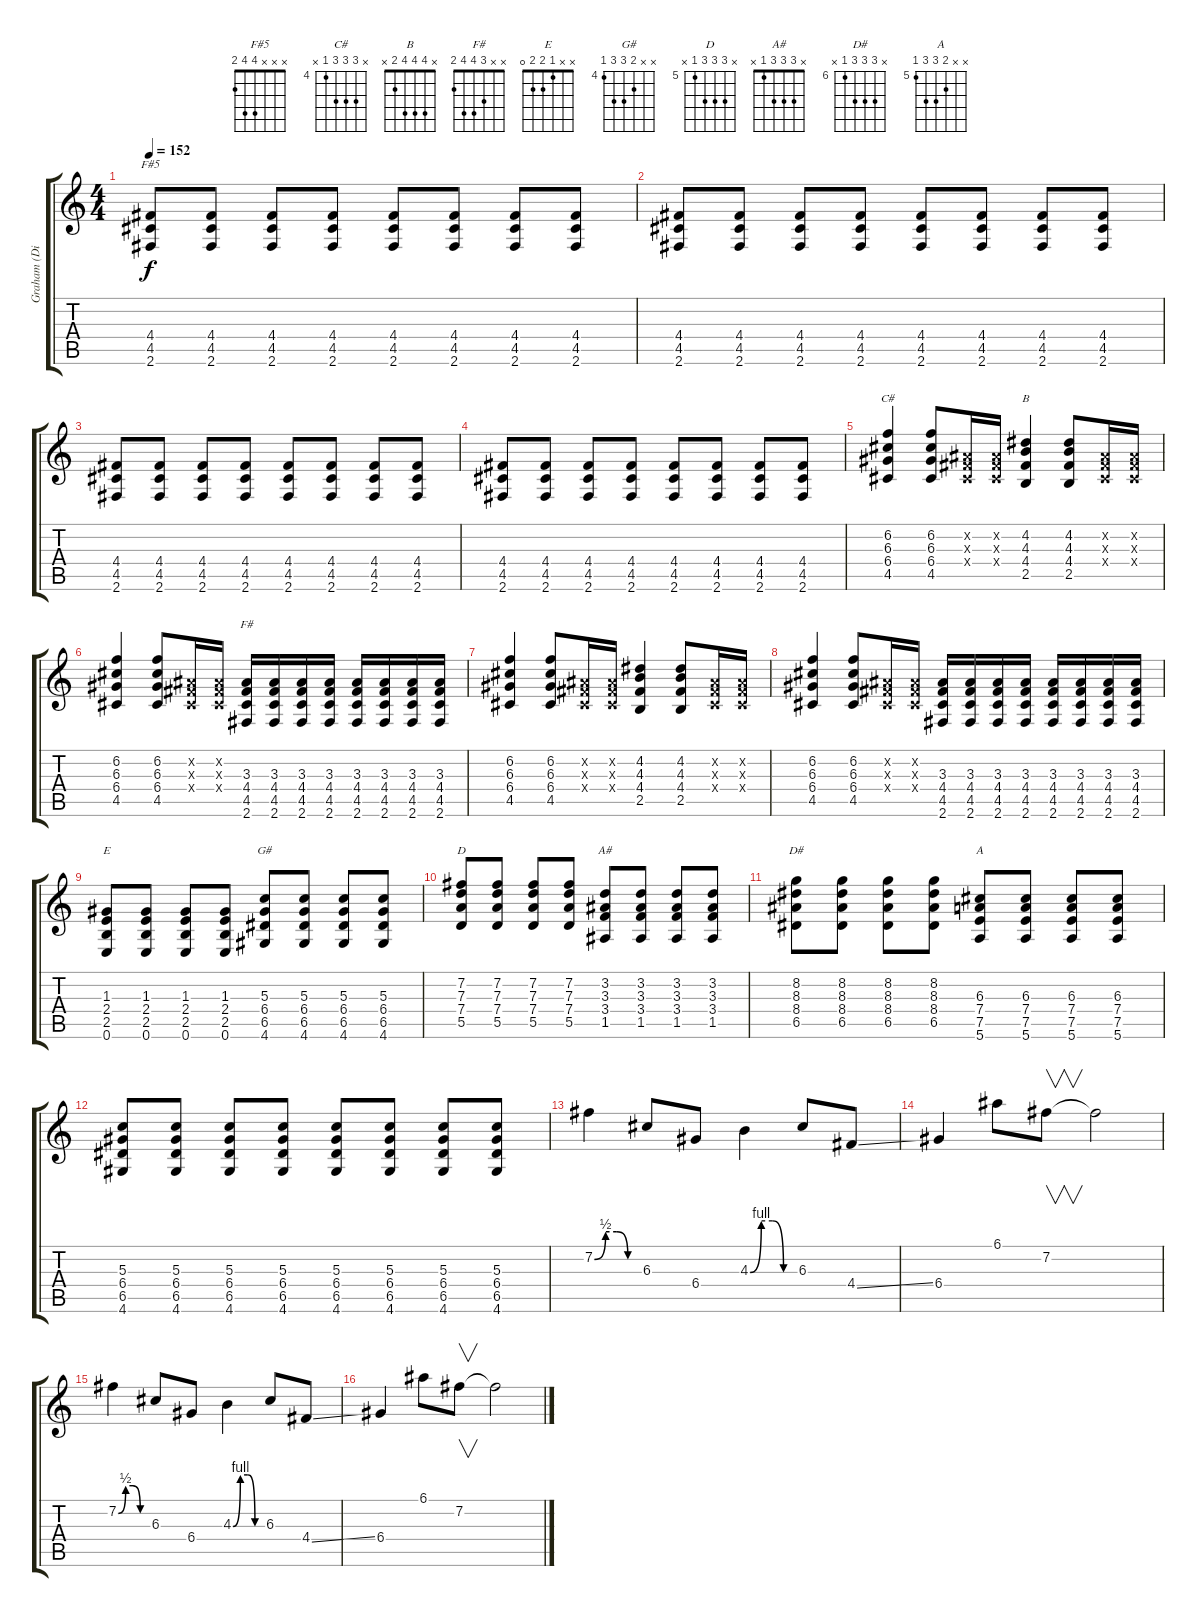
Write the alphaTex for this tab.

\track ("Graham (Disto Guitar)" "Graham (Di") {instrument distortionguitar}
\staff {score tabs}
\tuning (E4 B3 G3 D3 A2 E2) {hide}
\chord ("F#5" x x x 4 4 2)
\chord ("C#" x 6 6 6 4 x) {firstfret 4}
\chord ("B" x 4 4 4 2 x)
\chord ("F#" x x 3 4 4 2)
\chord ("E" x x 1 2 2 0)
\chord ("G#" x x 5 6 6 4) {firstfret 4}
\chord ("D" x 7 7 7 5 x) {firstfret 5}
\chord ("A#" x 3 3 3 1 x)
\chord ("D#" x 8 8 8 6 x) {firstfret 6}
\chord ("A" x x 6 7 7 5) {firstfret 5}
\ts (4 4)
\tempo 152
\clef g2
\ks c
(4.4 4.5 2.6).8{ch "F#5" dy f} (4.4 4.5 2.6).8 (4.4 4.5 2.6).8 (4.4 4.5 2.6).8 (4.4 4.5 2.6).8 (4.4 4.5 2.6).8 (4.4 4.5 2.6).8 (4.4 4.5 2.6).8 |
(4.4 4.5 2.6).8 (4.4 4.5 2.6).8 (4.4 4.5 2.6).8 (4.4 4.5 2.6).8 (4.4 4.5 2.6).8 (4.4 4.5 2.6).8 (4.4 4.5 2.6).8 (4.4 4.5 2.6).8 |
(4.4 4.5 2.6).8 (4.4 4.5 2.6).8 (4.4 4.5 2.6).8 (4.4 4.5 2.6).8 (4.4 4.5 2.6).8 (4.4 4.5 2.6).8 (4.4 4.5 2.6).8 (4.4 4.5 2.6).8 |
(4.4 4.5 2.6).8 (4.4 4.5 2.6).8 (4.4 4.5 2.6).8 (4.4 4.5 2.6).8 (4.4 4.5 2.6).8 (4.4 4.5 2.6).8 (4.4 4.5 2.6).8 (4.4 4.5 2.6).8 |
(6.2 6.3 6.4 4.5).4{ch "C#"} (6.2 6.3 6.4 4.5).8 (-1.2{x} -1.3{x} -1.4{x}).16 (-1.2{x} -1.3{x} -1.4{x}).16 (4.2 4.3 4.4 2.5).4{ch "B"} (4.2 4.3 4.4 2.5).8 (-1.2{x} -1.3{x} -1.4{x}).16 (-1.2{x} -1.3{x} -1.4{x}).16 |
(6.2 6.3 6.4 4.5).4 (6.2 6.3 6.4 4.5).8 (-1.2{x} -1.3{x} -1.4{x}).16 (-1.2{x} -1.3{x} -1.4{x}).16 (3.3 4.4 4.5 2.6).16{ch "F#"} (3.3 4.4 4.5 2.6).16 (3.3 4.4 4.5 2.6).16 (3.3 4.4 4.5 2.6).16 (3.3 4.4 4.5 2.6).16 (3.3 4.4 4.5 2.6).16 (3.3 4.4 4.5 2.6).16 (3.3 4.4 4.5 2.6).16 |
(6.2 6.3 6.4 4.5).4 (6.2 6.3 6.4 4.5).8 (-1.2{x} -1.3{x} -1.4{x}).16 (-1.2{x} -1.3{x} -1.4{x}).16 (4.2 4.3 4.4 2.5).4 (4.2 4.3 4.4 2.5).8 (-1.2{x} -1.3{x} -1.4{x}).16 (-1.2{x} -1.3{x} -1.4{x}).16 |
(6.2 6.3 6.4 4.5).4 (6.2 6.3 6.4 4.5).8 (-1.2{x} -1.3{x} -1.4{x}).16 (-1.2{x} -1.3{x} -1.4{x}).16 (3.3 4.4 4.5 2.6).16 (3.3 4.4 4.5 2.6).16 (3.3 4.4 4.5 2.6).16 (3.3 4.4 4.5 2.6).16 (3.3 4.4 4.5 2.6).16 (3.3 4.4 4.5 2.6).16 (3.3 4.4 4.5 2.6).16 (3.3 4.4 4.5 2.6).16 |
(1.3 2.4 2.5 0.6).8{ch "E"} (1.3 2.4 2.5 0.6).8 (1.3 2.4 2.5 0.6).8 (1.3 2.4 2.5 0.6).8 (5.3 6.4 6.5 4.6).8{ch "G#"} (5.3 6.4 6.5 4.6).8 (5.3 6.4 6.5 4.6).8 (5.3 6.4 6.5 4.6).8 |
(7.2 7.3 7.4 5.5).8{ch "D"} (7.2 7.3 7.4 5.5).8 (7.2 7.3 7.4 5.5).8 (7.2 7.3 7.4 5.5).8 (3.2 3.3 3.4 1.5).8{ch "A#"} (3.2 3.3 3.4 1.5).8 (3.2 3.3 3.4 1.5).8 (3.2 3.3 3.4 1.5).8 |
(8.2 8.3 8.4 6.5).8{ch "D#"} (8.2 8.3 8.4 6.5).8 (8.2 8.3 8.4 6.5).8 (8.2 8.3 8.4 6.5).8 (6.3 7.4 7.5 5.6).8{ch "A"} (6.3 7.4 7.5 5.6).8 (6.3 7.4 7.5 5.6).8 (6.3 7.4 7.5 5.6).8 |
(5.3 6.4 6.5 4.6).8 (5.3 6.4 6.5 4.6).8 (5.3 6.4 6.5 4.6).8 (5.3 6.4 6.5 4.6).8 (5.3 6.4 6.5 4.6).8 (5.3 6.4 6.5 4.6).8 (5.3 6.4 6.5 4.6).8 (5.3 6.4 6.5 4.6).8 |
7.2{be (custom 0 0 15 2 30 2 45 0 60 0)}.4 6.3.8 6.4.8 4.3{be (custom 0 0 15 4 30 4 45 0 60 0)}.4 6.3.8 4.4{ss}.8 |
6.4.4 6.1.8 7.2.8{v} 7.2{t}.2 |
7.2{be (custom 0 0 15 2 30 2 45 0 60 0)}.4 6.3.8 6.4.8 4.3{be (custom 0 0 15 4 30 4 45 0 60 0)}.4 6.3.8 4.4{ss}.8 |
6.4.4 6.1.8 7.2.8{v} 7.2{t}.2
